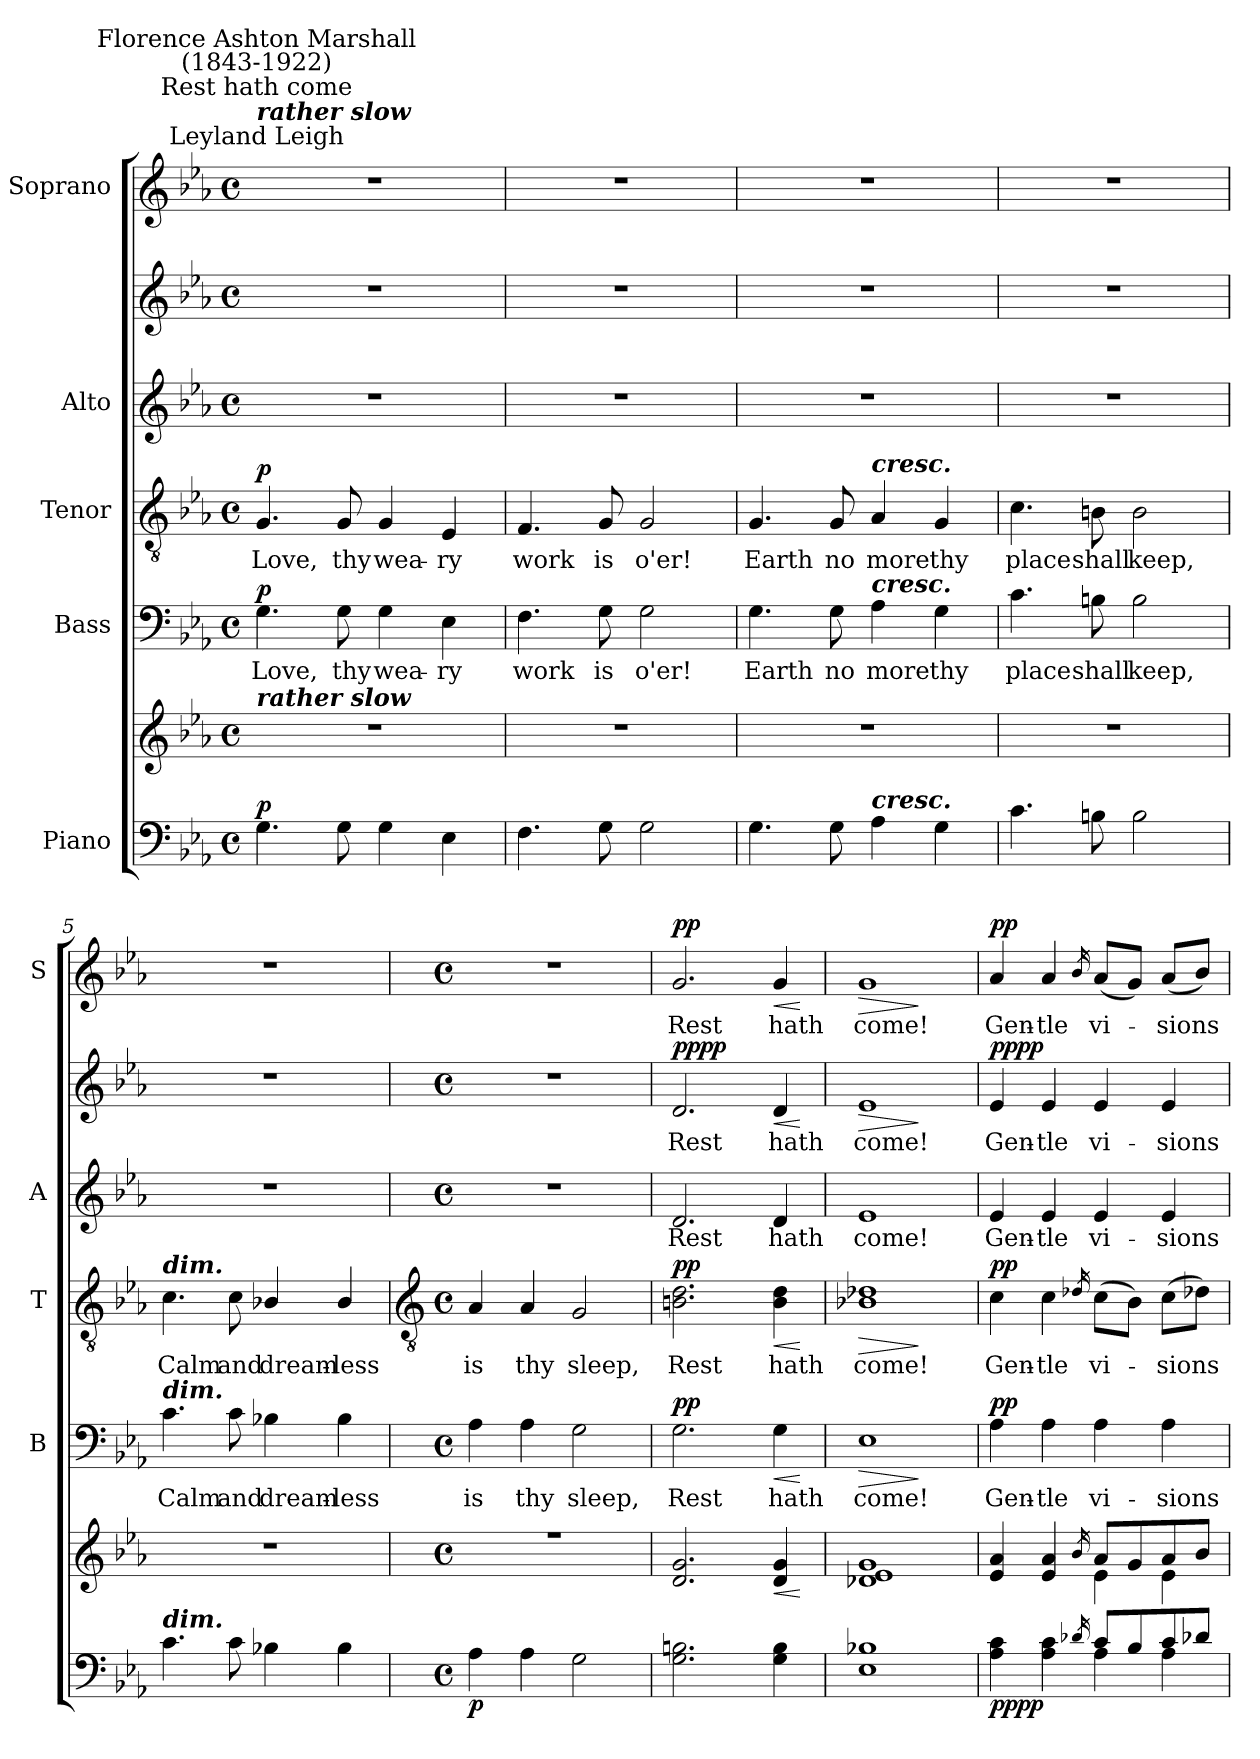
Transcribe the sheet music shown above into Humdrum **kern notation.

**kern	**kern	**dynam	**kern	**text	**dynam	**kern	**text	**dynam	**kern	**text	**kern	**text	**dynam	**kern	**text	**dynam
*part5	*part5	*part5	*part4	*part4	*part4	*part3	*part3	*part3	*part2	*part2	*part2	*part2	*part2	*part1	*part1	*part1
*staff7	*staff6	*staff6/7	*staff5	*staff5	*staff5	*staff4	*staff4	*staff4	*staff3	*staff3	*staff2	*staff2	*staff2/3	*staff1	*staff1	*staff1
*I"Piano	*	*	*I"Bass	*	*	*I"Tenor	*	*	*I"Alto	*	*	*	*	*I"Soprano	*	*
*	*	*	*I'B	*	*	*I'T	*	*	*I'A	*	*	*	*	*I'S	*	*
*clefF4	*clefG2	*	*clefF4	*	*	*clefGv2	*	*	*	*	*clefG2	*	*	*clefG2	*	*
*k[b-e-a-]	*k[b-e-a-]	*	*k[b-e-a-]	*	*	*k[b-e-a-]	*	*	*k[b-e-a-]	*	*k[b-e-a-]	*	*	*k[b-e-a-]	*	*
*E-:	*E-:	*	*E-:	*	*	*E-:	*	*	*E-:	*	*E-:	*	*	*E-:	*	*
*M4/4	*M4/4	*	*M4/4	*	*	*M4/4	*	*	*M4/4	*	*M4/4	*	*	*M4/4	*	*
*met(c)	*met(c)	*	*met(c)	*	*	*met(c)	*	*	*met(c)	*	*met(c)	*	*	*met(c)	*	*
*MM88	*MM88	*	*MM88	*	*	*MM88	*	*	*MM88	*	*MM88	*	*	*MM88	*	*
=1	=1	=1	=1	=1	=1	=1	=1	=1	=1	=1	=1	=1	=1	=1	=1	=1
!	!	!	!	!	!	!	!	!	!	!	!	!	!	!LO:TX:a:cj:t=Leyland Leigh	!	!
!	!	!	!	!	!	!	!	!	!	!	!	!	!	!LO:TX:a:Bi:t=rather slow	!	!
!	!	!	!	!	!	!	!	!	!	!	!	!	!	!LO:TX:a:cj:t=Rest hath come	!	!
!	!	!	!	!	!	!	!	!	!	!	!	!	!	!LO:TX:a:cj:t=Florence Ashton Marshall\n(1843-1922)	!	!
!	!LO:TX:a:Bi:t=rather slow	!	!	!	!	!	!	!	!	!	!	!	!	!	!	!
!	!	!LO:DY:a=2	!	!LO:LY:b	!LO:DY:b	!	!LO:LY:b	!LO:DY:b	!	!	!	!	!	!	!	!
4.G	1r	p	4.G	Love,	p	4.G	Love,	p	1r	.	1r	.	.	1r	.	.
!	!	!	!	!LO:LY:b	!	!	!LO:LY:b	!	!	!	!	!	!	!	!	!
8G	.	.	8G	thy	.	8G	thy	.	.	.	.	.	.	.	.	.
!	!	!	!	!LO:LY:b	!	!	!LO:LY:b	!	!	!	!	!	!	!	!	!
4G	.	.	4G	wea-	.	4G	wea-	.	.	.	.	.	.	.	.	.
!	!	!	!	!LO:LY:b	!	!	!LO:LY:b	!	!	!	!	!	!	!	!	!
4E-	.	.	4E-	-ry	.	4E-	-ry	.	.	.	.	.	.	.	.	.
=2	=2	=2	=2	=2	=2	=2	=2	=2	=2	=2	=2	=2	=2	=2	=2	=2
!	!	!	!	!LO:LY:b	!	!	!LO:LY:b	!	!	!	!	!	!	!	!	!
4.F	1r	.	4.F	work	.	4.F	work	.	1r	.	1r	.	.	1r	.	.
!	!	!	!	!LO:LY:b	!	!	!LO:LY:b	!	!	!	!	!	!	!	!	!
8G	.	.	8G	is	.	8G	is	.	.	.	.	.	.	.	.	.
!	!	!	!	!LO:LY:b	!	!	!LO:LY:b	!	!	!	!	!	!	!	!	!
2G	.	.	2G	o'er!	.	2G	o'er!	.	.	.	.	.	.	.	.	.
=3	=3	=3	=3	=3	=3	=3	=3	=3	=3	=3	=3	=3	=3	=3	=3	=3
!	!	!	!	!LO:LY:b	!	!	!LO:LY:b	!	!	!	!	!	!	!	!	!
4.G	1r	.	4.G	Earth	.	4.G	Earth	.	1r	.	1r	.	.	1r	.	.
!	!	!	!	!LO:LY:b	!	!	!LO:LY:b	!	!	!	!	!	!	!	!	!
8G	.	.	8G	no	.	8G	no	.	.	.	.	.	.	.	.	.
!	!	!	!	!	!	!LO:TX:a:Bi:t=cresc.	!	!	!	!	!	!	!	!	!	!
!	!	!	!LO:TX:a:Bi:t=cresc.	!	!	!	!	!	!	!	!	!	!	!	!	!
!LO:TX:a:Bi:t=cresc.	!	!	!	!	!	!	!	!	!	!	!	!	!	!	!	!
!	!	!	!	!LO:LY:b	!	!	!LO:LY:b	!	!	!	!	!	!	!	!	!
4A-	.	.	4A-	more	.	4A-	more	.	.	.	.	.	.	.	.	.
!	!	!	!	!LO:LY:b	!	!	!LO:LY:b	!	!	!	!	!	!	!	!	!
4G	.	.	4G	thy	.	4G	thy	.	.	.	.	.	.	.	.	.
=4	=4	=4	=4	=4	=4	=4	=4	=4	=4	=4	=4	=4	=4	=4	=4	=4
!	!	!	!	!LO:LY:b	!	!	!LO:LY:b	!	!	!	!	!	!	!	!	!
4.c	1r	.	4.c	place	.	4.c	place	.	1r	.	1r	.	.	1r	.	.
!	!	!	!	!LO:LY:b	!	!	!LO:LY:b	!	!	!	!	!	!	!	!	!
8Bn	.	.	8Bn	shall	.	8Bn	shall	.	.	.	.	.	.	.	.	.
!	!	!	!	!LO:LY:b	!	!	!LO:LY:b	!	!	!	!	!	!	!	!	!
2B	.	.	2B	keep,	.	2B	keep,	.	.	.	.	.	.	.	.	.
=5	=5	=5	=5	=5	=5	=5	=5	=5	=5	=5	=5	=5	=5	=5	=5	=5
!	!	!	!	!	!	!LO:TX:a:Bi:t=dim.	!	!	!	!	!	!	!	!	!	!
!	!	!	!LO:TX:a:Bi:t=dim.	!	!	!	!	!	!	!	!	!	!	!	!	!
!LO:TX:a:Bi:t=dim.	!	!	!	!	!	!	!	!	!	!	!	!	!	!	!	!
!	!	!	!	!LO:LY:b	!	!	!LO:LY:b	!	!	!	!	!	!	!	!	!
4.c	1r	.	4.c	Calm	.	4.c	Calm	.	1r	.	1r	.	.	1r	.	.
!	!	!	!	!LO:LY:b	!	!	!LO:LY:b	!	!	!	!	!	!	!	!	!
8c	.	.	8c	and	.	8c	and	.	.	.	.	.	.	.	.	.
!	!	!	!	!LO:LY:b	!	!	!LO:LY:b	!	!	!	!	!	!	!	!	!
4B-X	.	.	4B-X	dream-	.	4B-X/	dream-	.	.	.	.	.	.	.	.	.
!	!	!	!	!LO:LY:b	!	!	!LO:LY:b	!	!	!	!	!	!	!	!	!
4B-	.	.	4B-	-less	.	4B-/	-less	.	.	.	.	.	.	.	.	.
!!LO:LB:g=z
=6	=6	=6	=6	=6	=6	=6	=6	=6	=6	=6	=6	=6	=6	=6	=6	=6
*	*	*	*	*	*	*clefGv2	*	*	*	*	*	*	*	*	*	*
*M4/4	*M4/4	*	*M4/4	*	*	*M4/4	*	*	*M4/4	*	*M4/4	*	*	*M4/4	*	*
*met(c)	*met(c)	*	*met(c)	*	*	*met(c)	*	*	*met(c)	*	*met(c)	*	*	*met(c)	*	*
*^	*^	*	*	*	*	*	*	*	*	*	*	*	*	*	*	*
!	!	!	!	!LO:DY:b=2	!	!LO:LY:b	!	!	!LO:LY:b	!	!	!	!	!	!	!	!	!
1ryy	4A-\	1r	1ryy	p	4A-	is	.	4A-	is	.	1r	.	1r	.	.	1r	.	.
!	!	!	!	!	!	!LO:LY:b	!	!	!LO:LY:b	!	!	!	!	!	!	!	!	!
.	4A-\	.	.	.	4A-	thy	.	4A-	thy	.	.	.	.	.	.	.	.	.
!	!	!	!	!	!	!LO:LY:b	!	!	!LO:LY:b	!	!	!	!	!	!	!	!	!
.	2G\	.	.	.	2G	sleep,	.	2G	sleep,	.	.	.	.	.	.	.	.	.
=7	=7	=7	=7	=7	=7	=7	=7	=7	=7	=7	=7	=7	=7	=7	=7	=7	=7	=7
!	!	!	!	!LO:DY:b=2	!	!LO:LY:b	!	!	!LO:LY:b	!	!	!LO:LY:b	!	!LO:LY:b	!	!	!LO:LY:b	!
!	!	!	!	!LO:DY:n=1:b	!	!	!LO:DY:b	!	!	!LO:DY:b	!	!	!	!	!LO:DY:b=2	!	!	!
!	!	!	!	!	!	!	!	!	!	!	!	!	!	!	!LO:DY:n=1:b	!	!	!LO:DY:b
1ryy	2.G\ 2.Bn\	2.d/ 2.g/	1ryy	pp pp	2.G	Rest	pp	2.Bn 2.d	Rest	pp	2.d	Rest	2.d	Rest	pp pp	2.g	Rest	pp
!	!	!	!	!LO:HP:b	!	!LO:LY:b	!LO:HP:b	!	!LO:LY:b	!LO:HP:b	!	!LO:LY:b	!	!LO:LY:b	!LO:HP:b	!	!LO:LY:b	!LO:HP:b
.	4G\ 4B\	4d/ 4g/	.	<	4G	hath	<	4B 4d	hath	<	4d	hath	4d	hath	<	4g	hath	<
*v	*v	*	*	*	*	*	*	*	*	*	*	*	*	*	*	*	*	*
*	*v	*v	*	*	*	*	*	*	*	*	*	*	*	*	*	*	*
.	.	[	.	.	[	.	.	[	.	.	.	.	[	.	.	[
=8	=8	=8	=8	=8	=8	=8	=8	=8	=8	=8	=8	=8	=8	=8	=8	=8
*^	*	*	*	*	*	*	*	*	*	*	*	*	*	*	*	*
!	!	!	!LO:HP:b	!	!LO:LY:b	!LO:HP:b	!	!LO:LY:b	!LO:HP:b	!	!LO:LY:b	!	!LO:LY:b	!LO:HP:b	!	!LO:LY:b	!LO:HP:b
*	*	*^	*	*	*	*	*	*	*	*	*	*	*	*	*	*	*
1ryy	1E-\ 1B-X\	1d-X/ 1e-/ 1g/	1ryy	>	1E-	come!	>	1B-X 1d-X	come!	>	1e-	come!	1e-	come!	>	1g	come!	>
*v	*v	*	*	*	*	*	*	*	*	*	*	*	*	*	*	*	*	*
*	*v	*v	*	*	*	*	*	*	*	*	*	*	*	*	*	*	*
.	.	]	.	.	]	.	.	]	.	.	.	.	]	.	.	]
=9	=9	=9	=9	=9	=9	=9	=9	=9	=9	=9	=9	=9	=9	=9	=9	=9
*^	*^	*	*	*	*	*	*	*	*	*	*	*	*	*	*	*
!	!	!	!	!LO:DY:b=2	!	!LO:LY:b	!	!	!LO:LY:b	!	!	!LO:LY:b	!	!LO:LY:b	!	!	!LO:LY:b	!
!	!	!	!	!LO:DY:n=1:b	!	!	!LO:DY:b	!	!	!LO:DY:b	!	!	!	!	!LO:DY:b=2	!	!	!
!	!	!	!	!	!	!	!	!	!	!	!	!	!	!	!LO:DY:n=1:b	!	!	!LO:DY:b
2ryy	4A-\ 4c\	4e-/ 4a-/	2ryy	pp pp	4A-	Gen-	pp	4c	Gen-	pp	4e-	Gen-	4e-	Gen-	pp pp	4a-	Gen-	pp
!	!	!	!	!	!	!LO:LY:b	!	!	!LO:LY:b	!	!	!LO:LY:b	!	!LO:LY:b	!	!	!LO:LY:b	!
.	4A-\ 4c\	4e-/ 4a-/	.	.	4A-	-tle	.	4c	-tle	.	4e-	-tle	4e-	-tle	.	4a-	-tle	.
16qd-X/	.	16qb-/	.	.	.	.	.	16qd-X/	.	.	.	.	.	.	.	16qb-/	.	.
!	!	!	!	!	!	!LO:LY:b	!	!	!LO:LY:b	!	!	!LO:LY:b	!	!LO:LY:b	!	!	!LO:LY:b	!
8c/L	4A-\	8a-/L	4e-\	.	4A-	vi-	.	(>8cL	vi-	.	4e-	vi-	4e-	vi-	.	(<8a-L	vi-	.
8B-/	.	8g/	.	.	.	.	.	8B-J)	.	.	.	.	.	.	.	8gJ)	.	.
!	!	!	!	!	!	!LO:LY:b	!	!	!LO:LY:b	!	!	!LO:LY:b	!	!LO:LY:b	!	!	!LO:LY:b	!
8c/	4A-\	8a-/	4e-\	.	4A-	-sions	.	(>8cL	sions	.	4e-	-sions	4e-	-sions	.	(<8a-L	sions	.
8d-/J	.	8b-/J	.	.	.	.	.	8d-J)	.	.	.	.	.	.	.	8b-J)	.	.
*v	*v	*	*	*	*	*	*	*	*	*	*	*	*	*	*	*	*	*
*	*v	*v	*	*	*	*	*	*	*	*	*	*	*	*	*	*	*
=	=	=	=	=	=	=	=	=	=	=	=	=	=	=	=	=
*-	*-	*-	*-	*-	*-	*-	*-	*-	*-	*-	*-	*-	*-	*-	*-	*-
